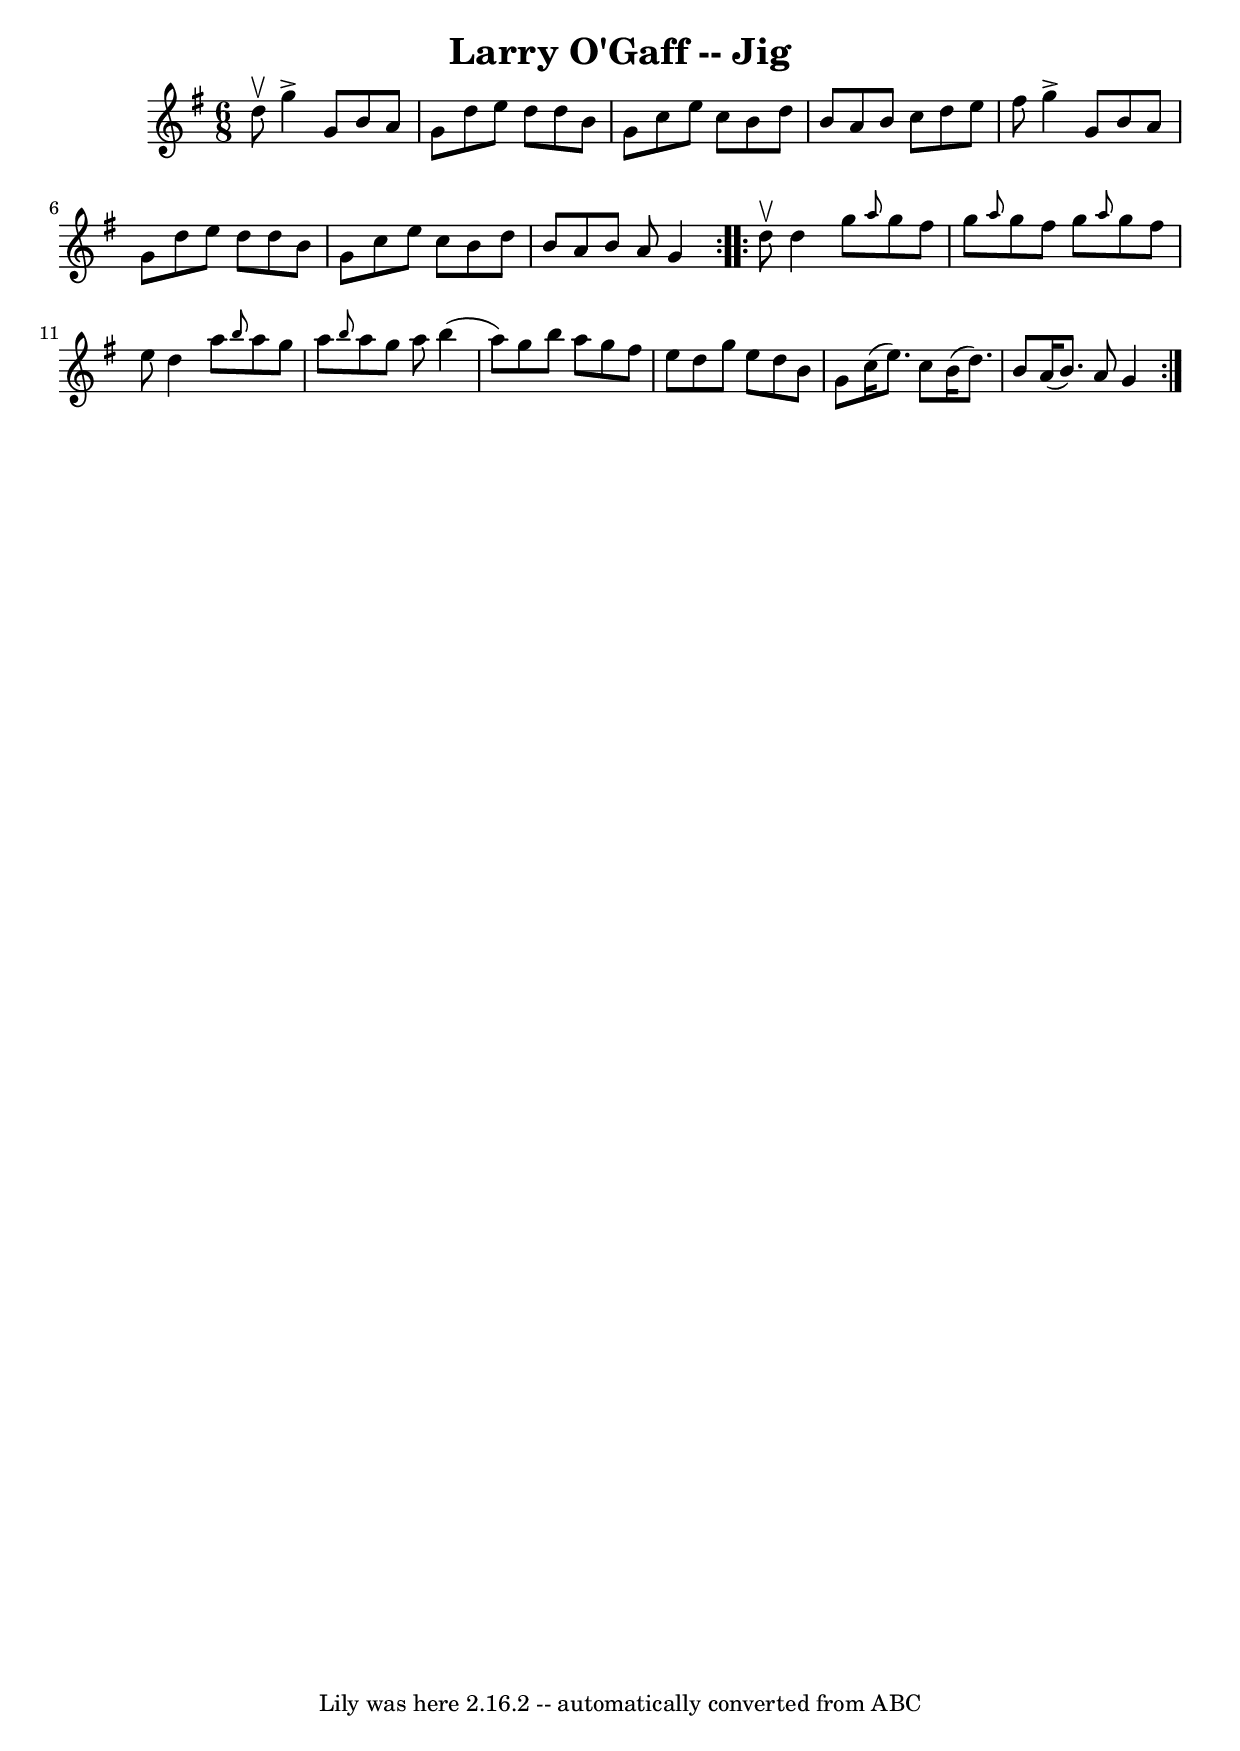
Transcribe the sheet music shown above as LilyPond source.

\version "2.7.40"
\include "Mammoth.ily"
\header {
	%% book = "Ryan's Mammoth Collection"
	crossRefNumber = "1"
	footnotes = "\\\\89 466"
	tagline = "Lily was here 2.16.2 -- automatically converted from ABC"
	title = "Larry O'Gaff -- Jig"
}
voicedefault =  {


\repeat volta 2 {
\time 6/8 
\key g \major d''8^\upbow |
 g''4^\accent g'8 b'8  
 a'8 g'8    |
 d''8 e''8 d''8 d''8 b'8 g'8    
|
 c''8 e''8 c''8 b'8 d''8 b'8    |
 a'8 b'8  
 c''8 d''8 e''8 fis''8    |
 g''4^\accent g'8 b'8    
a'8 g'8    |
 d''8 e''8 d''8 d''8 b'8 g'8    |
 
 c''8 e''8 c''8 b'8 d''8 b'8    |
 a'8 b'8 a'8    
g'4  }     \repeat volta 2 { d''8^\upbow |
 d''4 g''8  
\grace { a''8  } g''8 fis''8 g''8    |
 \grace { a''8  }   
g''8 fis''8 g''8  \grace { a''8  } g''8 fis''8 e''8    
|
 d''4 a''8  \grace { b''8  } a''8 g''8 a''8    |
 
\grace { b''8  } a''8 g''8 a''8 b''4 (a''8)   |
     
g''8 b''8 a''8 g''8 fis''8 e''8    |
 d''8 g''8    
e''8 d''8 b'8 g'8    |
 c''16 (e''8.) c''8 b'16 (
d''8.) b'8    |
 a'16 (b'8.) a'8 g'4    }   
}

\score{
    <<

	\context Staff="default"
	{
	    \voicedefault 
	}

    >>
	\layout {
	}
	\midi {}
}
